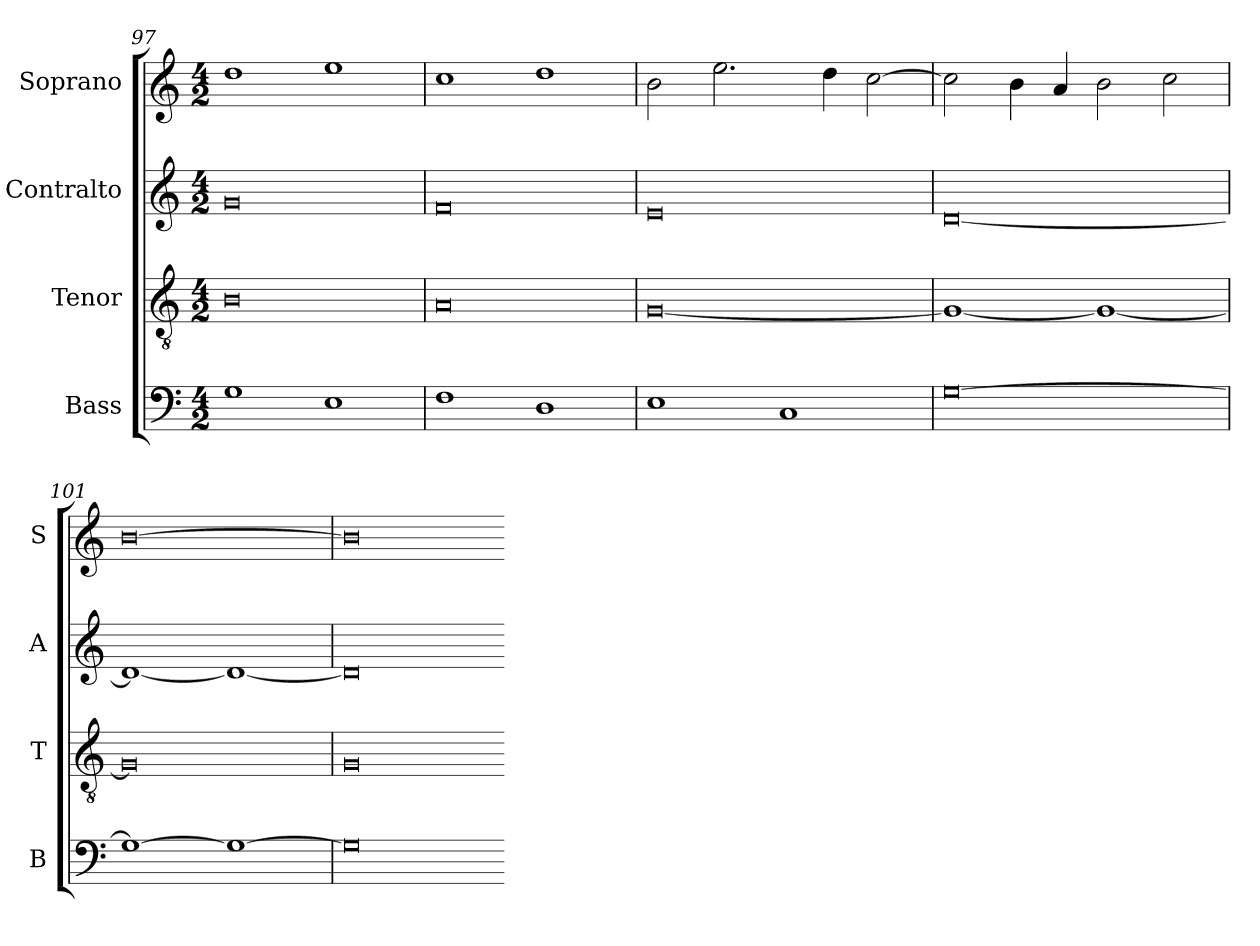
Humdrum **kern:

**kern	**kern	**kern	**kern
*part4	*part3	*part2	*part1
*staff4	*staff3	*staff2	*staff1
*I"Bass	*I"Tenor	*I"Contralto	*I"Soprano
*I'B	*I'T	*I'A	*I'S
*clefF4	*clefGv2	*clefG2	*clefG2
*k[]	*k[]	*k[]	*k[]
*G:mix	*G:mix	*G:mix	*G:mix
*M4/2	*M4/2	*M4/2	*M4/2
=97	=97	=97	=97
1G	0B	0g	1dd
1E	.	.	1ee
=98	=98	=98	=98
1F	0A	0f	1cc
1D	.	.	1dd
=99	=99	=99	=99
1E	[0G	0e	2b
.	.	.	2.ee
1C	.	.	.
.	.	.	4dd
.	.	.	[2cc
=100	=100	=100	=100
[0G	1G_	[0d	2cc]
.	.	.	4b
.	.	.	4a
.	1G_	.	2b
.	.	.	2cc
=101	=101	=101	=101
1G_	0G]	1d_	[0b
1G_	.	1d_	.
=102	=102	=102	=102
0G]	0G	0d]	0b]
=-	=-	=-	=-
*-	*-	*-	*-
